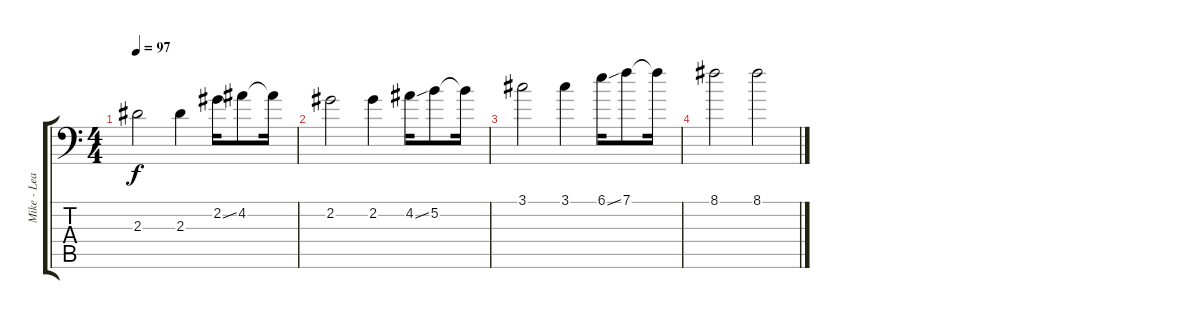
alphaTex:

\track ("Mike - Lead" "Mike - Lea") {instrument acousticguitarsteel}
\staff {score tabs}
\tuning (Bb3 Gb3 Db3 Ab2 Eb2 Ab1) {hide}
\ts (4 4)
\tempo 97
\clef f4
\ks c
2.3.2{dy f} 2.3.4 2.2{ss}.16 4.2.8 4.2{t}.16 |
2.2.2 2.2.4 4.2{ss}.16 5.2.8 5.2{t}.16 |
3.1.2 3.1.4 6.1{ss}.16 7.1.8 7.1{t}.16 |
8.1.2 8.1.2
